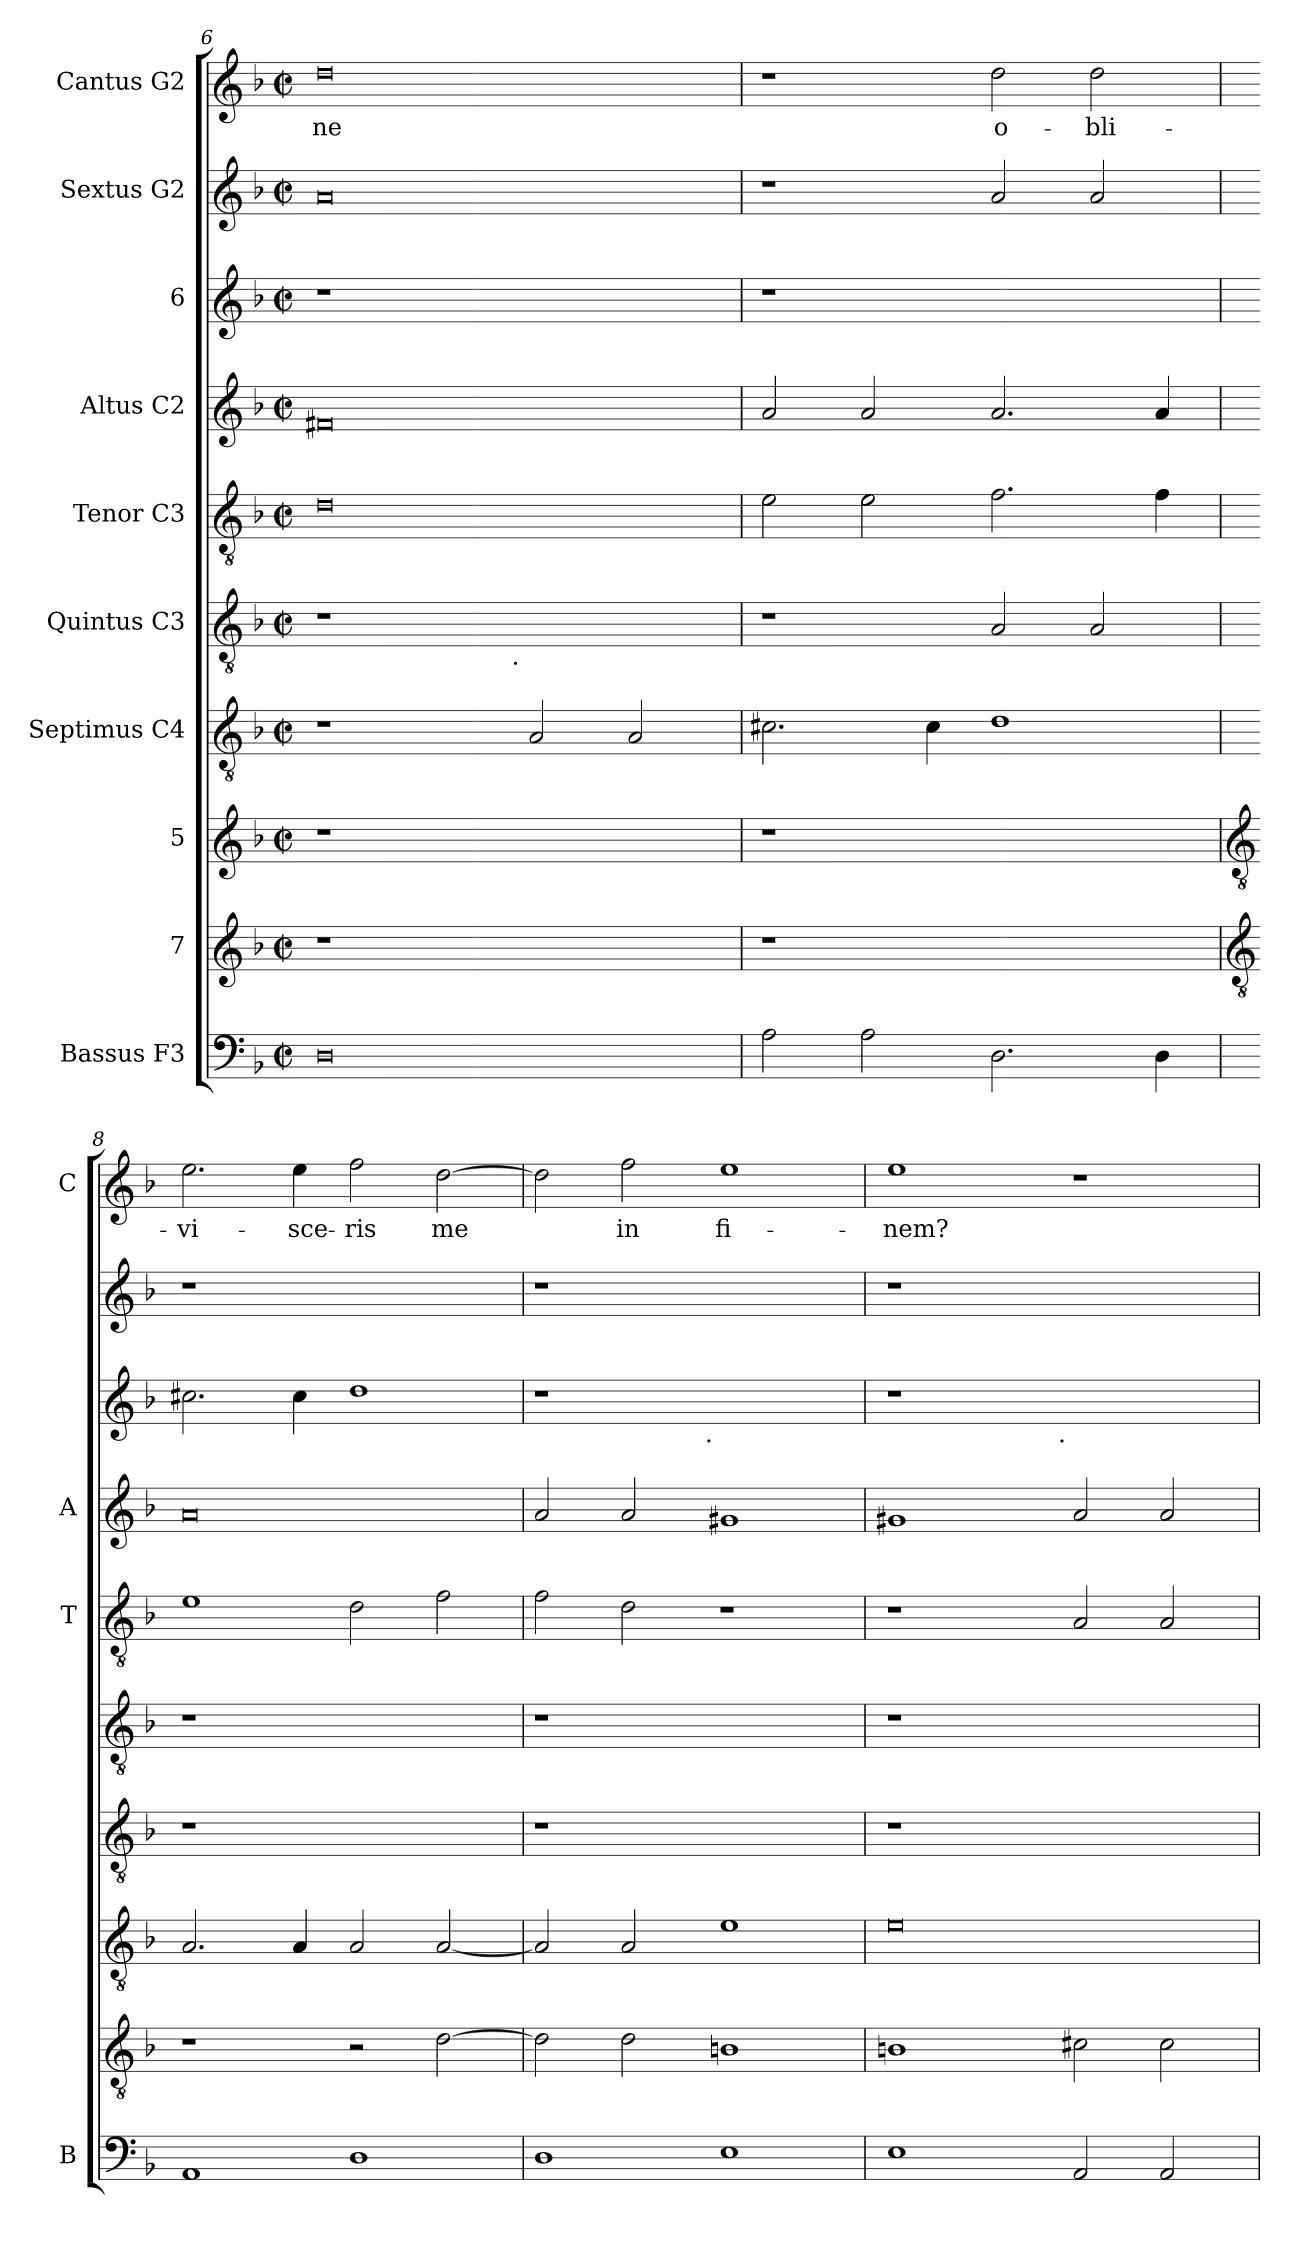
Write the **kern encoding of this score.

**kern	**kern	**kern	**kern	**kern	**kern	**kern	**kern	**kern	**kern	**text
*part10	*part9	*part8	*part7	*part6	*part5	*part4	*part3	*part2	*part1	*part1
*staff10	*staff9	*staff8	*staff7	*staff6	*staff5	*staff4	*staff3	*staff2	*staff1	*staff1
*I"Bassus F3	*I"7	*I"5	*I"Septimus C4	*I"Quintus C3	*I"Tenor C3	*I"Altus C2	*I"6	*I"Sextus G2	*I"Cantus G2	*
*I'B	*	*	*	*	*I'T	*I'A	*	*	*I'C	*
*clefF4	*clefG2	*clefG2	*clefGv2	*clefGv2	*clefGv2	*clefG2	*clefG2	*clefG2	*clefG2	*
*ITrd7c12	*	*	*	*	*	*	*	*	*	*
*k[b-]	*k[b-]	*k[b-]	*k[b-]	*k[b-]	*k[b-]	*k[b-]	*k[b-]	*k[b-]	*k[b-]	*
*F:	*F:	*F:	*F:	*F:	*F:	*F:	*F:	*F:	*F:	*
*M2/2	*M2/2	*M2/2	*M2/2	*M2/2	*M2/2	*M2/2	*M2/2	*M2/2	*M2/2	*
*met(c|)	*met(c|)	*met(c|)	*met(c|)	*met(c|)	*met(c|)	*met(c|)	*met(c|)	*met(c|)	*met(c|)	*
=6	=6	=6	=6	=6	=6	=6	=6	=6	=6	=6
!	!	!	!	!	!	!	!	!	!	!LO:LY:b
*	*	*	*	*^	*	*	*	*	*	*
0DD	1r	1r	1r	1r	2ryy	0d	0f#X	1r	0a	0dd	-ne
.	.	.	.	.	4...ryy	.	.	.	.	.	.
!	!	!	!	!	!LO:TX:b:t=.	!	!	!	!	!	!
.	.	.	.	.	1ryy	.	.	.	.	.	.
.	1ryy	1ryy	2A/	1ryy	.	.	.	1ryy	.	.	.
.	.	.	2A/	.	.	.	.	.	.	.	.
.	.	.	.	.	32ryy	.	.	.	.	.	.
*	*	*	*	*v	*v	*	*	*	*	*	*
=7	=7	=7	=7	=7	=7	=7	=7	=7	=7	=7
2AA\	1r	1r	2.c#X\	1r	2e\	2a/	1r	1r	1r	.
2AA\	.	.	.	.	2e\	2a/	.	.	.	.
.	.	.	4c#\	.	.	.	.	.	.	.
!	!	!	!	!	!	!	!	!	!	!LO:LY:b
2.DD\	1ryy	1ryy	1d	2A/	2.f\	2.a/	1ryy	2a/	2dd\	o-
!	!	!	!	!	!	!	!	!	!	!LO:LY:b
.	.	.	.	2A/	.	.	.	2a/	2dd\	-bli-
4DD\	.	.	.	.	4f\	4a/	.	.	.	.
!!LO:LB:g=z
=8	=8	=8	=8	=8	=8	=8	=8	=8	=8	=8
*	*clefGv2	*clefGv2	*	*	*	*	*	*	*	*
!	!	!	!	!	!	!	!	!	!	!LO:LY:b
1AAA	1r	2.A/	1r	1r	1e	0a	2.cc#X\	1r	2.ee\	-vi-
!	!	!	!	!	!	!	!	!	!	!LO:LY:b
.	.	4A/	.	.	.	.	4cc#\	.	4ee\	-sce-
!	!	!	!	!	!	!	!	!	!	!LO:LY:b
1DD	2r	2A/	1ryy	1ryy	2d\	.	1dd	1ryy	2ff\	-ris
!	!	!	!	!	!	!	!	!	!	!LO:LY:b
.	[>2d\	[<2A/	.	.	2f\	.	.	.	[>2dd\	me
=9	=9	=9	=9	=9	=9	=9	=9	=9	=9	=9
*	*	*	*	*	*	*	*^	*	*	*
1DD	2d\]	2A/]	1r	1r	2f\	2a/	1r	2ryy	1r	2dd\]	.
!	!	!	!	!	!	!	!	!	!	!	!LO:LY:b
.	2d\	2A/	.	.	2d\	2a/	.	4...ryy	.	2ff\	in
!	!	!	!	!	!	!	!	!LO:TX:b:t=.	!	!	!
.	.	.	.	.	.	.	.	1ryy	.	.	.
!	!	!	!	!	!	!	!	!	!	!	!LO:LY:b
1EE	1Bn	1e	1ryy	1ryy	1r	1g#X	1ryy	.	1ryy	1ee	fi-
.	.	.	.	.	.	.	.	32ryy	.	.	.
=10	=10	=10	=10	=10	=10	=10	=10	=10	=10	=10	=10
!	!	!	!	!	!	!	!	!	!	!	!LO:LY:b
1EE	1Bn	0e	1r	1r	1r	1g#X	1r	2ryy	1r	1ee	-nem?
.	.	.	.	.	.	.	.	4...ryy	.	.	.
!	!	!	!	!	!	!	!	!LO:TX:b:t=.	!	!	!
.	.	.	.	.	.	.	.	1ryy	.	.	.
2AAA/	2c#X\	.	1ryy	1ryy	2A/	2a/	1ryy	.	1ryy	1r	.
2AAA/	2c#\	.	.	.	2A/	2a/	.	.	.	.	.
.	.	.	.	.	.	.	.	32ryy	.	.	.
*	*	*	*	*	*	*	*v	*v	*	*	*
=	=	=	=	=	=	=	=	=	=	=
*-	*-	*-	*-	*-	*-	*-	*-	*-	*-	*-
